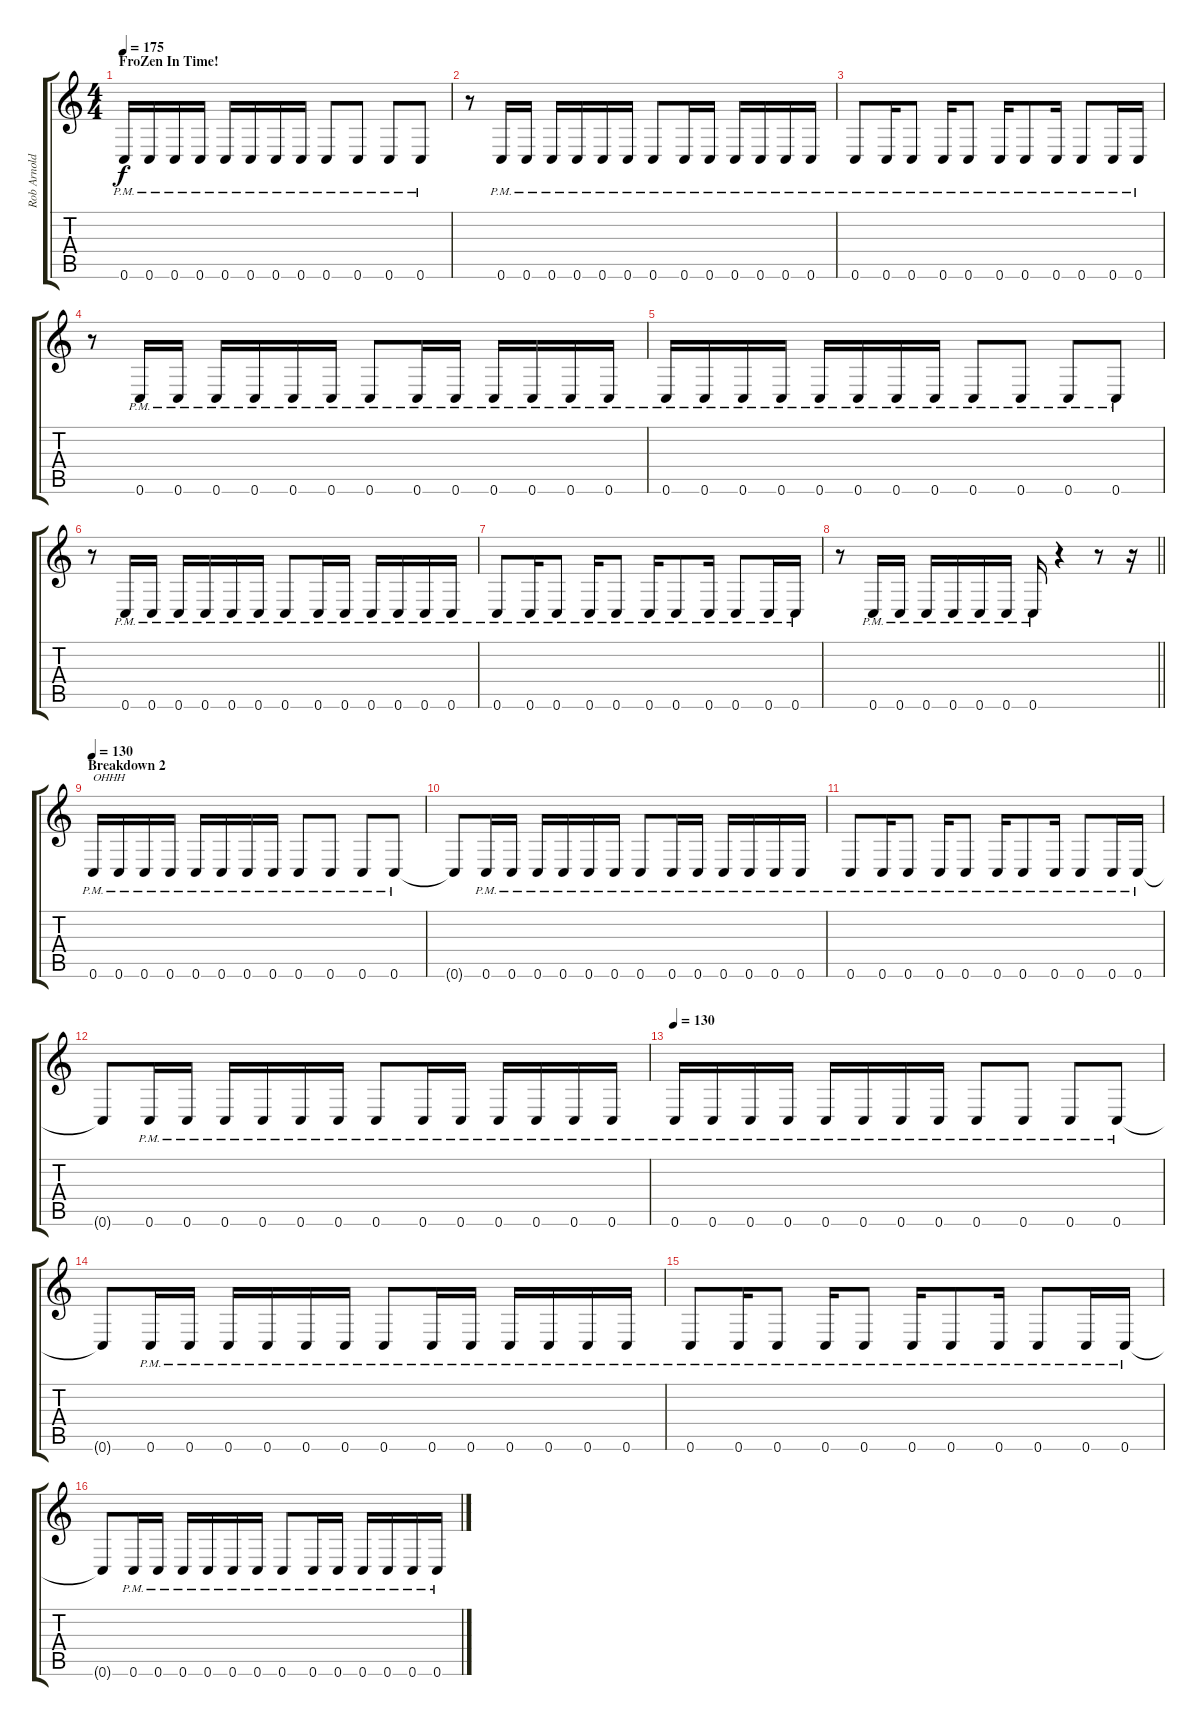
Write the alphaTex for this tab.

\track ("Rob Arnold" "Rob Arnold") {instrument distortionguitar}
\staff {score tabs}
\tuning (D4 A3 F3 C3 G2 C2) {hide}
\ts (4 4)
\section ("" "FroZen In Time!")
\tempo 175
\clef g2
\ks c
0.6{pm}.16{dy f} 0.6{pm}.16 0.6{pm}.16 0.6{pm}.16 0.6{pm}.16 0.6{pm}.16 0.6{pm}.16 0.6{pm}.16 0.6{pm}.8 0.6{pm}.8 0.6{pm}.8 0.6{pm}.8 |
r.8 0.6{pm}.16 0.6{pm}.16 0.6{pm}.16 0.6{pm}.16 0.6{pm}.16 0.6{pm}.16 0.6{pm}.8 0.6{pm}.16 0.6{pm}.16 0.6{pm}.16 0.6{pm}.16 0.6{pm}.16 0.6{pm}.16 |
0.6{pm}.8 0.6{pm}.16 0.6{pm}.8 0.6{pm}.16 0.6{pm}.8 0.6{pm}.16 0.6{pm}.8 0.6{pm}.16 0.6{pm}.8 0.6{pm}.16 0.6{pm}.16 |
r.8 0.6{pm}.16 0.6{pm}.16 0.6{pm}.16 0.6{pm}.16 0.6{pm}.16 0.6{pm}.16 0.6{pm}.8 0.6{pm}.16 0.6{pm}.16 0.6{pm}.16 0.6{pm}.16 0.6{pm}.16 0.6{pm}.16 |
0.6{pm}.16 0.6{pm}.16 0.6{pm}.16 0.6{pm}.16 0.6{pm}.16 0.6{pm}.16 0.6{pm}.16 0.6{pm}.16 0.6{pm}.8 0.6{pm}.8 0.6{pm}.8 0.6{pm}.8 |
r.8 0.6{pm}.16 0.6{pm}.16 0.6{pm}.16 0.6{pm}.16 0.6{pm}.16 0.6{pm}.16 0.6{pm}.8 0.6{pm}.16 0.6{pm}.16 0.6{pm}.16 0.6{pm}.16 0.6{pm}.16 0.6{pm}.16 |
0.6{pm}.8 0.6{pm}.16 0.6{pm}.8 0.6{pm}.16 0.6{pm}.8 0.6{pm}.16 0.6{pm}.8 0.6{pm}.16 0.6{pm}.8 0.6{pm}.16 0.6{pm}.16 |
\barLineRight lightlight
r.8 0.6{pm}.16 0.6{pm}.16 0.6{pm}.16 0.6{pm}.16 0.6{pm}.16 0.6{pm}.16 0.6{pm}.16 r.4 r.8 r.16 |
\section ("" "Breakdown 2")
\tempo 130
0.6{pm}.16{txt "OHHH"} 0.6{pm}.16 0.6{pm}.16 0.6{pm}.16 0.6{pm}.16 0.6{pm}.16 0.6{pm}.16 0.6{pm}.16 0.6{pm}.8 0.6{pm}.8 0.6{pm}.8 0.6{pm}.8 |
0.6{t}.8 0.6{pm}.16 0.6{pm}.16 0.6{pm}.16 0.6{pm}.16 0.6{pm}.16 0.6{pm}.16 0.6{pm}.8 0.6{pm}.16 0.6{pm}.16 0.6{pm}.16 0.6{pm}.16 0.6{pm}.16 0.6{pm}.16 |
0.6{pm}.8 0.6{pm}.16 0.6{pm}.8 0.6{pm}.16 0.6{pm}.8 0.6{pm}.16 0.6{pm}.8 0.6{pm}.16 0.6{pm}.8 0.6{pm}.16 0.6{pm}.16 |
0.6{t}.8 0.6{pm}.16 0.6{pm}.16 0.6{pm}.16 0.6{pm}.16 0.6{pm}.16 0.6{pm}.16 0.6{pm}.8 0.6{pm}.16 0.6{pm}.16 0.6{pm}.16 0.6{pm}.16 0.6{pm}.16 0.6{pm}.16 |
\tempo 130
0.6{pm}.16 0.6{pm}.16 0.6{pm}.16 0.6{pm}.16 0.6{pm}.16 0.6{pm}.16 0.6{pm}.16 0.6{pm}.16 0.6{pm}.8 0.6{pm}.8 0.6{pm}.8 0.6{pm}.8 |
0.6{t}.8 0.6{pm}.16 0.6{pm}.16 0.6{pm}.16 0.6{pm}.16 0.6{pm}.16 0.6{pm}.16 0.6{pm}.8 0.6{pm}.16 0.6{pm}.16 0.6{pm}.16 0.6{pm}.16 0.6{pm}.16 0.6{pm}.16 |
0.6{pm}.8 0.6{pm}.16 0.6{pm}.8 0.6{pm}.16 0.6{pm}.8 0.6{pm}.16 0.6{pm}.8 0.6{pm}.16 0.6{pm}.8 0.6{pm}.16 0.6{pm}.16 |
0.6{t}.8 0.6{pm}.16 0.6{pm}.16 0.6{pm}.16 0.6{pm}.16 0.6{pm}.16 0.6{pm}.16 0.6{pm}.8 0.6{pm}.16 0.6{pm}.16 0.6{pm}.16 0.6{pm}.16 0.6{pm}.16 0.6{pm}.16
